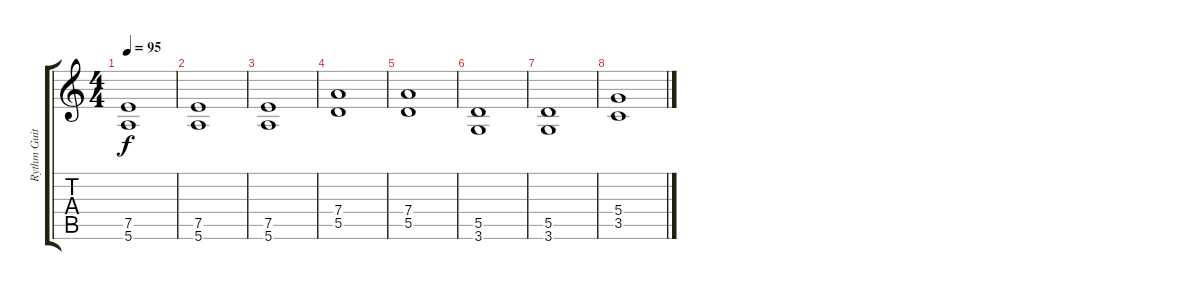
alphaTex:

\track ("Rythm Guitar" "Rythm Guit") {instrument distortionguitar}
\staff {score tabs}
\tuning (E4 B3 G3 D3 A2 E2) {hide}
\ts (4 4)
\tempo 95
\clef g2
\ks c
(7.5 5.6).1{dy f} |
(7.5 5.6).1 |
(7.5 5.6).1 |
(7.4 5.5).1 |
(7.4 5.5).1 |
(5.5 3.6).1 |
(5.5 3.6).1 |
(5.4 3.5).1
